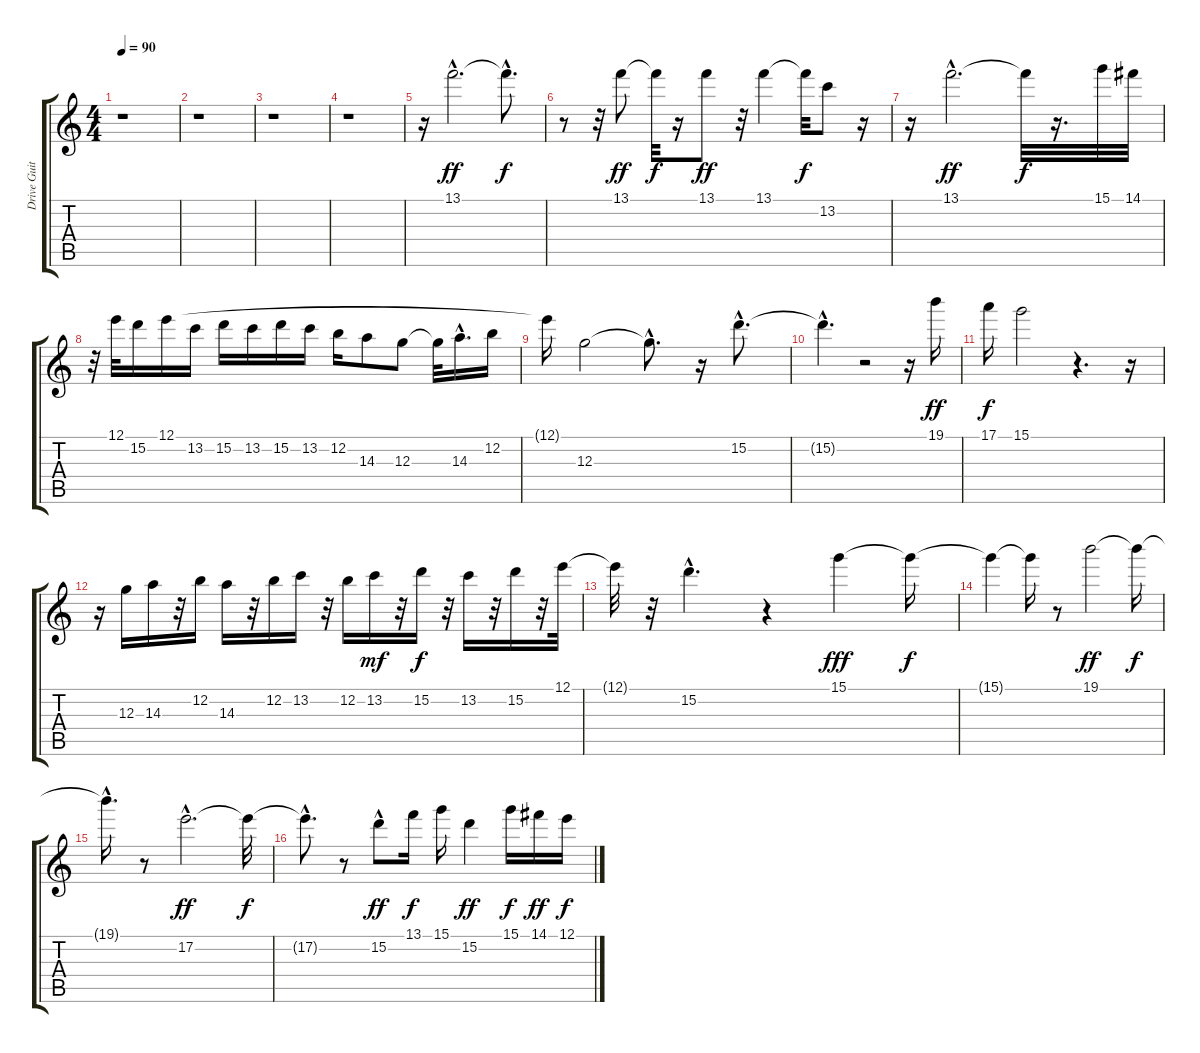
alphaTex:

\track ("Drive Guitar" "Drive Guit") {instrument overdrivenguitar}
\staff {score tabs}
\tuning (E4 B3 G3 D3 A2 E2) {hide}
\ts (4 4)
\tempo 90
\clef g2
\ks c
r.1{dy f} |
r.1 |
r.1 |
r.1 |
r.16 13.1{hac}.2{d dy ff} 13.1{hac t}.8{d dy f} |
r.8 r.32 13.1.8{dy ff} 13.1{t}.32{dy f} r.16 13.1.8{dy ff} r.32 13.1.4 13.1{t}.32{dy f} 13.2.8 r.16 |
r.16 13.1{hac}.2{d dy ff} 13.1{t}.32{dy f} r.16{d} 15.1.32 14.1.32 |
r.32 12.1.32 15.2.16 12.1.16 13.2.16 15.2.16 13.2.16 15.2.16 13.2.16 12.2.16 14.3.8 12.3.8 12.3{t}.32 14.3{hac}.16{d} 12.2.16 |
12.1{t}.16 12.3.2 12.3{hac t}.8{d} r.16 15.2{hac}.8{d} |
15.2{hac t}.4{d} r.2 r.16 19.1.16{dy ff} |
17.1.16{dy f} 15.1.2 r.4{d} r.16 |
r.16 12.3.16 14.3.16 r.32 12.2.16 14.3.16 r.32 12.2.16 13.2.16 r.32 12.2.16 13.2.16{dy mf} r.32 15.2.16{dy f} r.32 13.2.16 r.32 15.2.16 r.32 12.1.32 |
12.1{t}.32 r.32 15.2{hac}.4{d} r.4 15.1.4{dy fff} 15.1{t}.16{dy f} |
15.1{t}.4 15.1{t}.16 r.8 19.1.2{dy ff} 19.1{t}.16{dy f} |
19.1{hac t}.16{d} r.8 17.2{hac}.2{d dy ff} 17.2{t}.32{dy f} |
17.2{hac t}.8{d} r.8 15.2{hac}.8{dy ff} 13.1.16{dy f} 15.1.16 15.2.4{dy ff} 15.1.16{dy f} 14.1.16{dy ff} 12.1.16{dy f}
